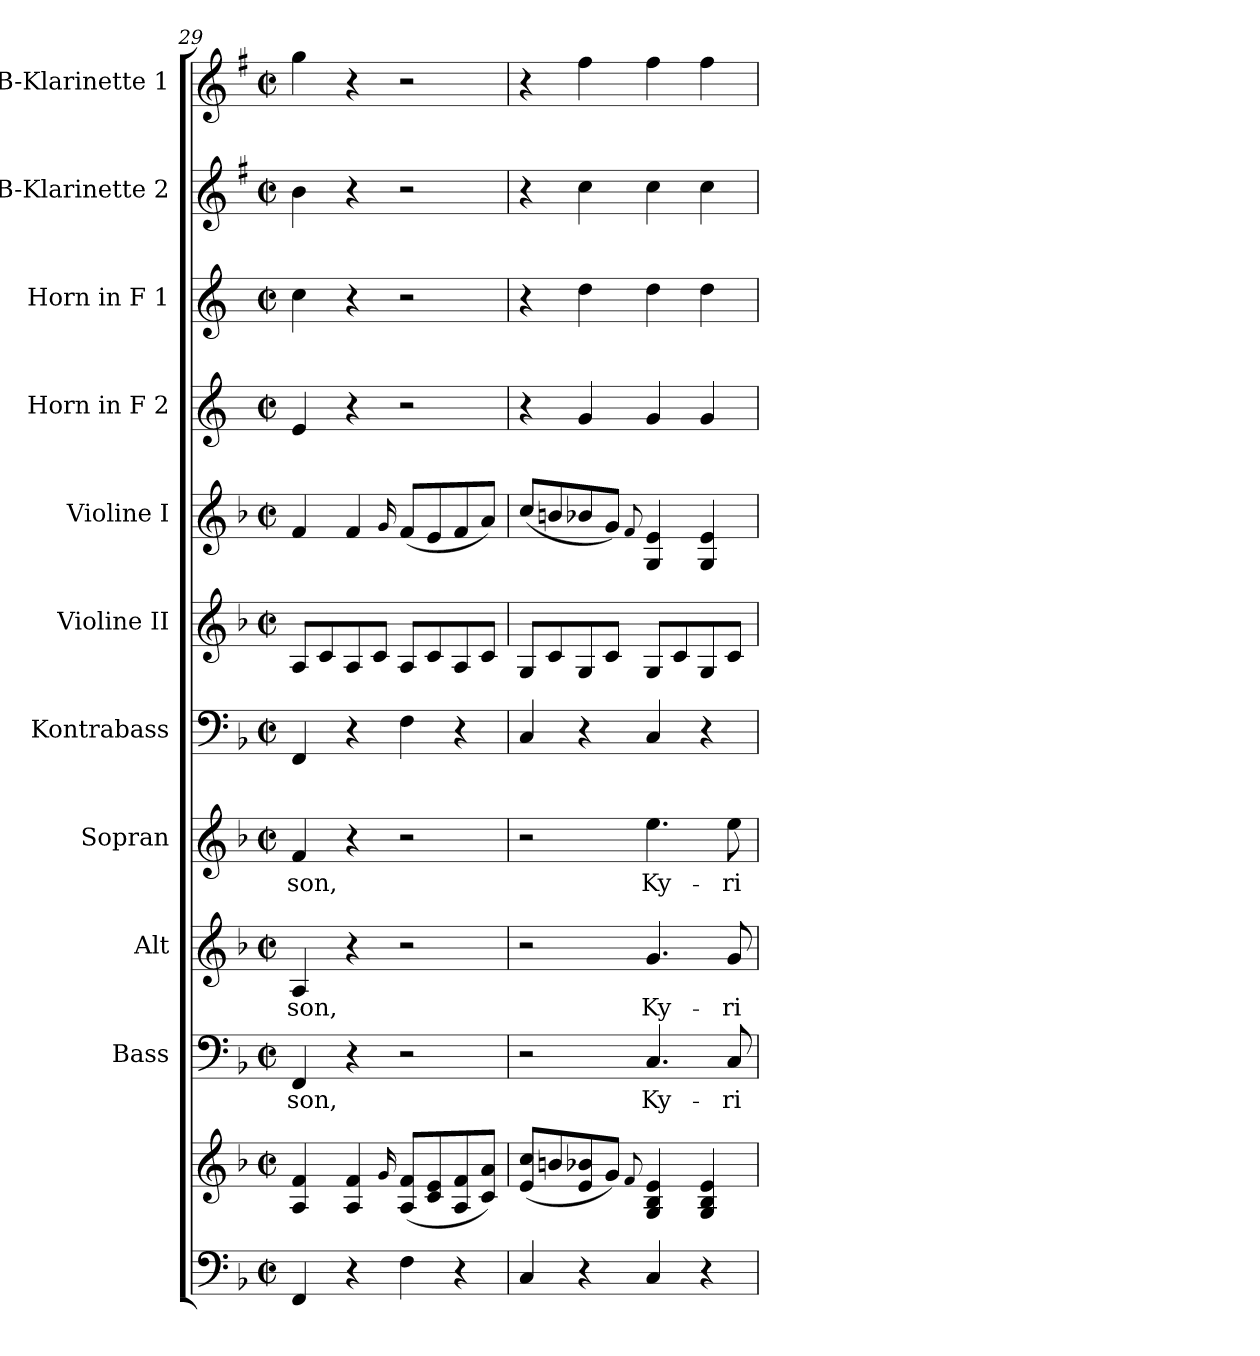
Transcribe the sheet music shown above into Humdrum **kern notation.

**kern	**kern	**kern	**text	**kern	**text	**kern	**text	**kern	**kern	**kern	**kern	**kern	**kern	**kern
*part11	*part11	*part10	*part10	*part9	*part9	*part8	*part8	*part7	*part6	*part5	*part4	*part3	*part2	*part1
*staff12	*staff11	*staff10	*staff10	*staff9	*staff9	*staff8	*staff8	*staff7	*staff6	*staff5	*staff4	*staff3	*staff2	*staff1
*	*	*I"Bass	*	*I"Alt	*	*I"Sopran	*	*I"Kontrabass	*I"Violine II	*I"Violine I	*I"Horn in F 2	*I"Horn in F 1	*I"B-Klarinette 2	*I"B-Klarinette 1
*	*	*I'B.	*	*I'A.	*	*I'S.	*	*I'Kb.	*I'Vl. II	*I'Vl. I	*	*	*I'B Kl. 2	*I'B Kl. 1
*clefF4	*clefG2	*clefF4	*	*clefG2	*	*clefG2	*	*clefF4	*clefG2	*clefG2	*clefG2	*clefG2	*clefG2	*clefG2
*	*	*	*	*	*	*	*	*ITrd7c12	*	*	*ITrd4c7	*ITrd4c7	*ITrd1c2	*ITrd1c2
*k[b-]	*k[b-]	*k[b-]	*	*k[b-]	*	*k[b-]	*	*k[b-]	*k[b-]	*k[b-]	*k[b-]	*k[b-]	*k[b-]	*k[b-]
*F:	*F:	*F:	*	*F:	*	*F:	*	*F:	*F:	*F:	*F:	*F:	*F:	*F:
*M2/2	*M2/2	*M2/2	*	*M2/2	*	*M2/2	*	*M2/2	*M2/2	*M2/2	*M2/2	*M2/2	*M2/2	*M2/2
*met(c|)	*met(c|)	*met(c|)	*	*met(c|)	*	*met(c|)	*	*met(c|)	*met(c|)	*met(c|)	*met(c|)	*met(c|)	*met(c|)	*met(c|)
=29	=29	=29	=29	=29	=29	=29	=29	=29	=29	=29	=29	=29	=29	=29
!	!	!	!LO:LY:b	!	!LO:LY:b	!	!LO:LY:b	!	!	!	!	!	!	!
4FF/	4A/ 4f/	4FF/	-son,	4A/	-son,	4f/	-son,	4FFF/	8A/L	4f/	4A/	4f\	4a\	4ff\
.	.	.	.	.	.	.	.	.	8c/	.	.	.	.	.
4r	4A/ 4f/	4r	.	4r	.	4r	.	4r	8A/	4f/	4r	4r	4r	4r
.	.	.	.	.	.	.	.	.	8c/J	.	.	.	.	.
.	16qqg/	.	.	.	.	.	.	.	.	16qqg/	.	.	.	.
4F\	(<8A/ 8f/L	2r	.	2r	.	2r	.	4FF\	8A/L	(<8f/L	2r	2r	2r	2r
.	8c/ 8e/	.	.	.	.	.	.	.	8c/	8e/	.	.	.	.
4r	8A/ 8f/	.	.	.	.	.	.	4r	8A/	8f/	.	.	.	.
.	8c/ 8a/J)	.	.	.	.	.	.	.	8c/J	8a/J)	.	.	.	.
!!LO:PB:g=z
=30	=30	=30	=30	=30	=30	=30	=30	=30	=30	=30	=30	=30	=30	=30
4C/	(<8e/ 8cc/L	2r	.	2r	.	2r	.	4CC/	8G/L	(<8cc/L	4r	4r	4r	4r
.	8bn/	.	.	.	.	.	.	.	8c/	8bn/	.	.	.	.
4r	8e/ 8b-X/	.	.	.	.	.	.	4r	8G/	8b-X/	4c/	4g\	4b-\	4ee\
.	8g/J)	.	.	.	.	.	.	.	8c/J	8g/J)	.	.	.	.
.	8qqf/	.	.	.	.	.	.	.	.	8qqf/	.	.	.	.
!	!	!	!LO:LY:b	!	!LO:LY:b	!	!LO:LY:b	!	!	!	!	!	!	!
4C/	4G/ 4B-/ 4e/	4.C/	Ky-	4.g/	Ky-	4.ee\	Ky-	4CC/	8G/L	4G/ 4e/	4c/	4g\	4b-\	4ee\
.	.	.	.	.	.	.	.	.	8c/	.	.	.	.	.
4r	4G/ 4B-/ 4e/	.	.	.	.	.	.	4r	8G/	4G/ 4e/	4c/	4g\	4b-\	4ee\
!	!	!	!LO:LY:b	!	!LO:LY:b	!	!LO:LY:b	!	!	!	!	!	!	!
.	.	8C/	-ri-	8g/	-ri-	8ee\	-ri-	.	8c/J	.	.	.	.	.
=	=	=	=	=	=	=	=	=	=	=	=	=	=	=
*-	*-	*-	*-	*-	*-	*-	*-	*-	*-	*-	*-	*-	*-	*-
